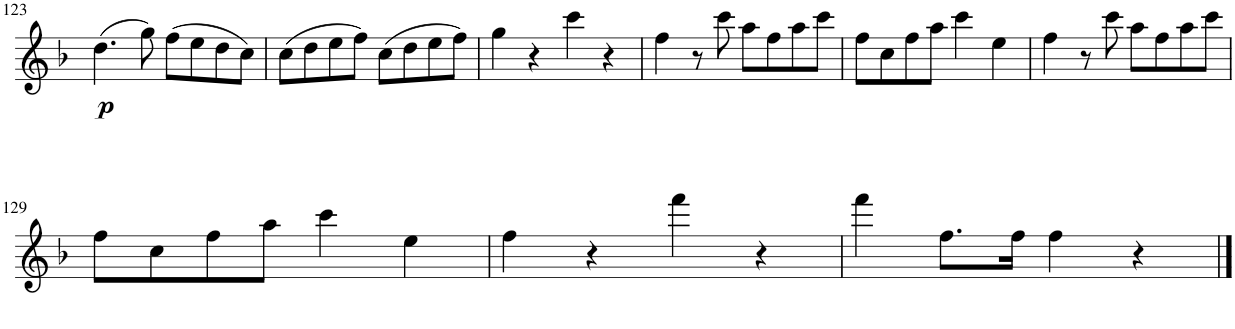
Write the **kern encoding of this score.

**kern	**dynam
*part1	*part1
*staff1	*staff1
*I"Piano	*
*I'Pno.	*
!!LO:PB:g=z
*clefG2	*
*k[b-]	*
*M4/4	*
=123	=123
!	!LO:DY:b
(4.dd\	p
8gg\)	.
(8ff\L	.
8ee\	.
8dd\	.
8cc\J)	.
=124	=124
(8cc\L	.
8dd\	.
8ee\	.
8ff\J)	.
(8cc\L	.
8dd\	.
8ee\	.
8ff\J)	.
=125	=125
4gg\	.
4r	.
4ccc\	.
4r	.
=126	=126
4ff\	.
8r	.
8ccc\	.
8aa\L	.
8ff\	.
8aa\	.
8ccc\J	.
=127	=127
8ff\L	.
8cc\	.
8ff\	.
8aa\J	.
4ccc\	.
4ee\	.
=128	=128
4ff\	.
8r	.
8ccc\	.
8aa\L	.
8ff\	.
8aa\	.
8ccc\J	.
!!LO:LB:g=z
=129	=129
8ff\L	.
8cc\	.
8ff\	.
8aa\J	.
4ccc\	.
4ee\	.
=130	=130
4ff\	.
4r	.
4fff\	.
4r	.
=131	=131
4fff\	.
8.ff\L	.
16ff\Jk	.
4ff\	.
4r	.
==	==
*-	*-
